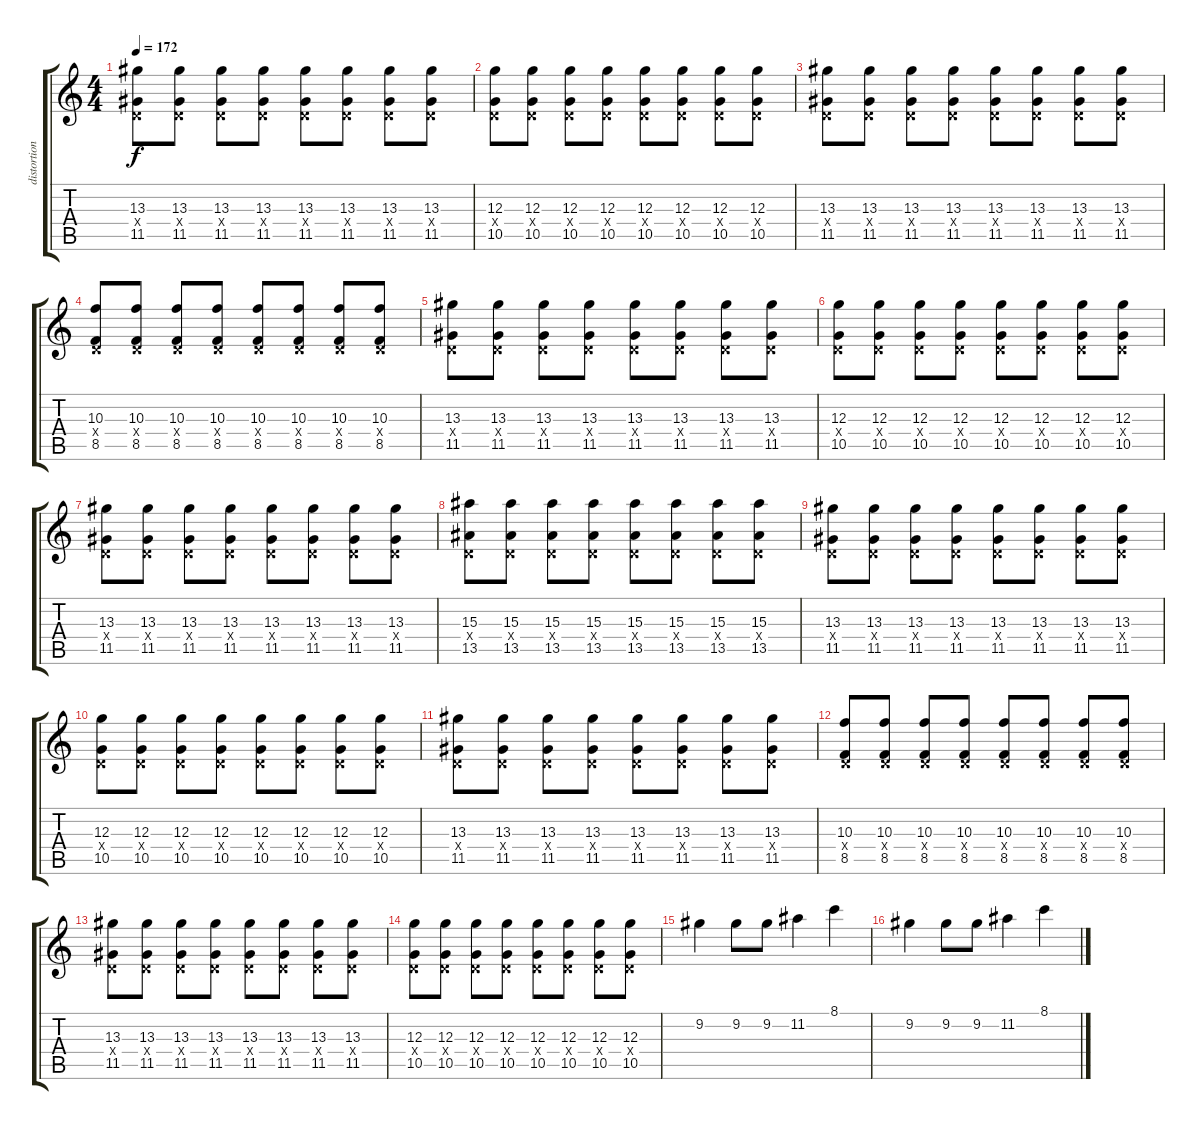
\track ("distortion 1" "distortion") {instrument distortionguitar}
\staff {score tabs}
\tuning (E4 B3 G3 D3 A2 D2) {hide}
\ts (4 4)
\tempo 172
\clef g2
\ks c
(13.3 0.4{x} 11.5).8{dy f} (13.3 0.4{x} 11.5).8 (13.3 0.4{x} 11.5).8 (13.3 0.4{x} 11.5).8 (13.3 0.4{x} 11.5).8 (13.3 0.4{x} 11.5).8 (13.3 0.4{x} 11.5).8 (13.3 0.4{x} 11.5).8 |
(12.3 0.4{x} 10.5).8 (12.3 0.4{x} 10.5).8 (12.3 0.4{x} 10.5).8 (12.3 0.4{x} 10.5).8 (12.3 0.4{x} 10.5).8 (12.3 0.4{x} 10.5).8 (12.3 0.4{x} 10.5).8 (12.3 0.4{x} 10.5).8 |
(13.3 0.4{x} 11.5).8 (13.3 0.4{x} 11.5).8 (13.3 0.4{x} 11.5).8 (13.3 0.4{x} 11.5).8 (13.3 0.4{x} 11.5).8 (13.3 0.4{x} 11.5).8 (13.3 0.4{x} 11.5).8 (13.3 0.4{x} 11.5).8 |
(10.3 0.4{x} 8.5).8 (10.3 0.4{x} 8.5).8 (10.3 0.4{x} 8.5).8 (10.3 0.4{x} 8.5).8 (10.3 0.4{x} 8.5).8 (10.3 0.4{x} 8.5).8 (10.3 0.4{x} 8.5).8 (10.3 0.4{x} 8.5).8 |
(13.3 0.4{x} 11.5).8 (13.3 0.4{x} 11.5).8 (13.3 0.4{x} 11.5).8 (13.3 0.4{x} 11.5).8 (13.3 0.4{x} 11.5).8 (13.3 0.4{x} 11.5).8 (13.3 0.4{x} 11.5).8 (13.3 0.4{x} 11.5).8 |
(12.3 0.4{x} 10.5).8 (12.3 0.4{x} 10.5).8 (12.3 0.4{x} 10.5).8 (12.3 0.4{x} 10.5).8 (12.3 0.4{x} 10.5).8 (12.3 0.4{x} 10.5).8 (12.3 0.4{x} 10.5).8 (12.3 0.4{x} 10.5).8 |
(13.3 0.4{x} 11.5).8 (13.3 0.4{x} 11.5).8 (13.3 0.4{x} 11.5).8 (13.3 0.4{x} 11.5).8 (13.3 0.4{x} 11.5).8 (13.3 0.4{x} 11.5).8 (13.3 0.4{x} 11.5).8 (13.3 0.4{x} 11.5).8 |
(15.3 0.4{x} 13.5).8 (15.3 0.4{x} 13.5).8 (15.3 0.4{x} 13.5).8 (15.3 0.4{x} 13.5).8 (15.3 0.4{x} 13.5).8 (15.3 0.4{x} 13.5).8 (15.3 0.4{x} 13.5).8 (15.3 0.4{x} 13.5).8 |
(13.3 0.4{x} 11.5).8 (13.3 0.4{x} 11.5).8 (13.3 0.4{x} 11.5).8 (13.3 0.4{x} 11.5).8 (13.3 0.4{x} 11.5).8 (13.3 0.4{x} 11.5).8 (13.3 0.4{x} 11.5).8 (13.3 0.4{x} 11.5).8 |
(12.3 0.4{x} 10.5).8 (12.3 0.4{x} 10.5).8 (12.3 0.4{x} 10.5).8 (12.3 0.4{x} 10.5).8 (12.3 0.4{x} 10.5).8 (12.3 0.4{x} 10.5).8 (12.3 0.4{x} 10.5).8 (12.3 0.4{x} 10.5).8 |
(13.3 0.4{x} 11.5).8 (13.3 0.4{x} 11.5).8 (13.3 0.4{x} 11.5).8 (13.3 0.4{x} 11.5).8 (13.3 0.4{x} 11.5).8 (13.3 0.4{x} 11.5).8 (13.3 0.4{x} 11.5).8 (13.3 0.4{x} 11.5).8 |
(10.3 0.4{x} 8.5).8 (10.3 0.4{x} 8.5).8 (10.3 0.4{x} 8.5).8 (10.3 0.4{x} 8.5).8 (10.3 0.4{x} 8.5).8 (10.3 0.4{x} 8.5).8 (10.3 0.4{x} 8.5).8 (10.3 0.4{x} 8.5).8 |
(13.3 0.4{x} 11.5).8 (13.3 0.4{x} 11.5).8 (13.3 0.4{x} 11.5).8 (13.3 0.4{x} 11.5).8 (13.3 0.4{x} 11.5).8 (13.3 0.4{x} 11.5).8 (13.3 0.4{x} 11.5).8 (13.3 0.4{x} 11.5).8 |
(12.3 0.4{x} 10.5).8 (12.3 0.4{x} 10.5).8 (12.3 0.4{x} 10.5).8 (12.3 0.4{x} 10.5).8 (12.3 0.4{x} 10.5).8 (12.3 0.4{x} 10.5).8 (12.3 0.4{x} 10.5).8 (12.3 0.4{x} 10.5).8 |
9.2.4 9.2.8 9.2.8 11.2.4 8.1.4 |
9.2.4 9.2.8 9.2.8 11.2.4 8.1.4
